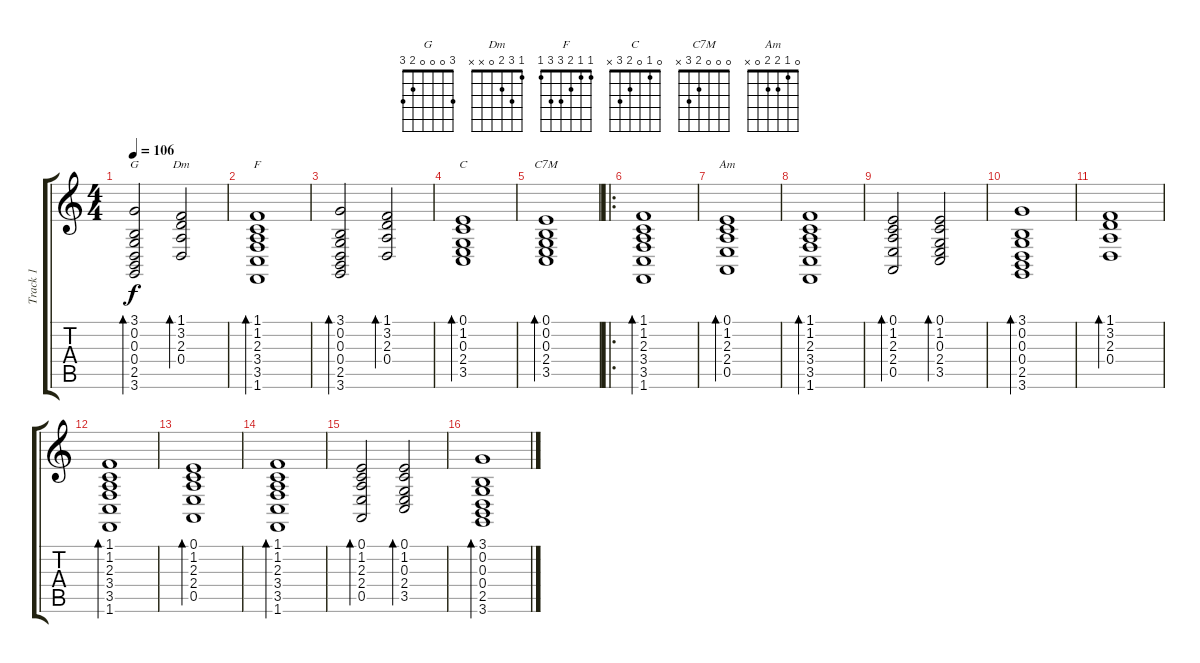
\track ("Track 1" "Track 1") {instrument orchestralharp}
\staff {score tabs}
\tuning (E4 B3 G3 D3 A2 E2) {hide}
\chord ("G" 3 0 0 0 2 3)
\chord ("Dm" 1 3 2 0 x x)
\chord ("F" 1 1 2 3 3 1)
\chord ("C" 0 1 0 2 3 x)
\chord ("C7M" 0 0 0 2 3 x)
\chord ("Am" 0 1 2 2 0 x)
\ts (4 4)
\tempo 106
\clef g2
\ks c
(3.1 0.2 0.3 0.4 2.5 3.6).2{bd 120 ch "G" dy f} (1.1 3.2 2.3 0.4).2{bd 120 ch "Dm"} |
(1.1 1.2 2.3 3.4 3.5 1.6).1{bd 120 ch "F"} |
(3.1 0.2 0.3 0.4 2.5 3.6).2{bd 120} (1.1 3.2 2.3 0.4).2{bd 120} |
(0.1 1.2 0.3 2.4 3.5).1{bd 120 ch "C"} |
(0.1 0.2 0.3 2.4 3.5).1{bd 120 ch "C7M"} |
\ro
(1.1 1.2 2.3 3.4 3.5 1.6).1{bd 120} |
(0.1 1.2 2.3 2.4 0.5).1{bd 120 ch "Am"} |
(1.1 1.2 2.3 3.4 3.5 1.6).1{bd 120} |
(0.1 1.2 2.3 2.4 0.5).2{bd 120} (0.1 1.2 0.3 2.4 3.5).2{bd 120} |
(3.1 0.2 0.3 0.4 2.5 3.6).1{bd 120} |
(1.1 3.2 2.3 0.4).1{bd 120} |
(1.1 1.2 2.3 3.4 3.5 1.6).1{bd 120} |
(0.1 1.2 2.3 2.4 0.5).1{bd 120} |
(1.1 1.2 2.3 3.4 3.5 1.6).1{bd 120} |
(0.1 1.2 2.3 2.4 0.5).2{bd 120} (0.1 1.2 0.3 2.4 3.5).2{bd 120} |
(3.1 0.2 0.3 0.4 2.5 3.6).1{bd 120}
